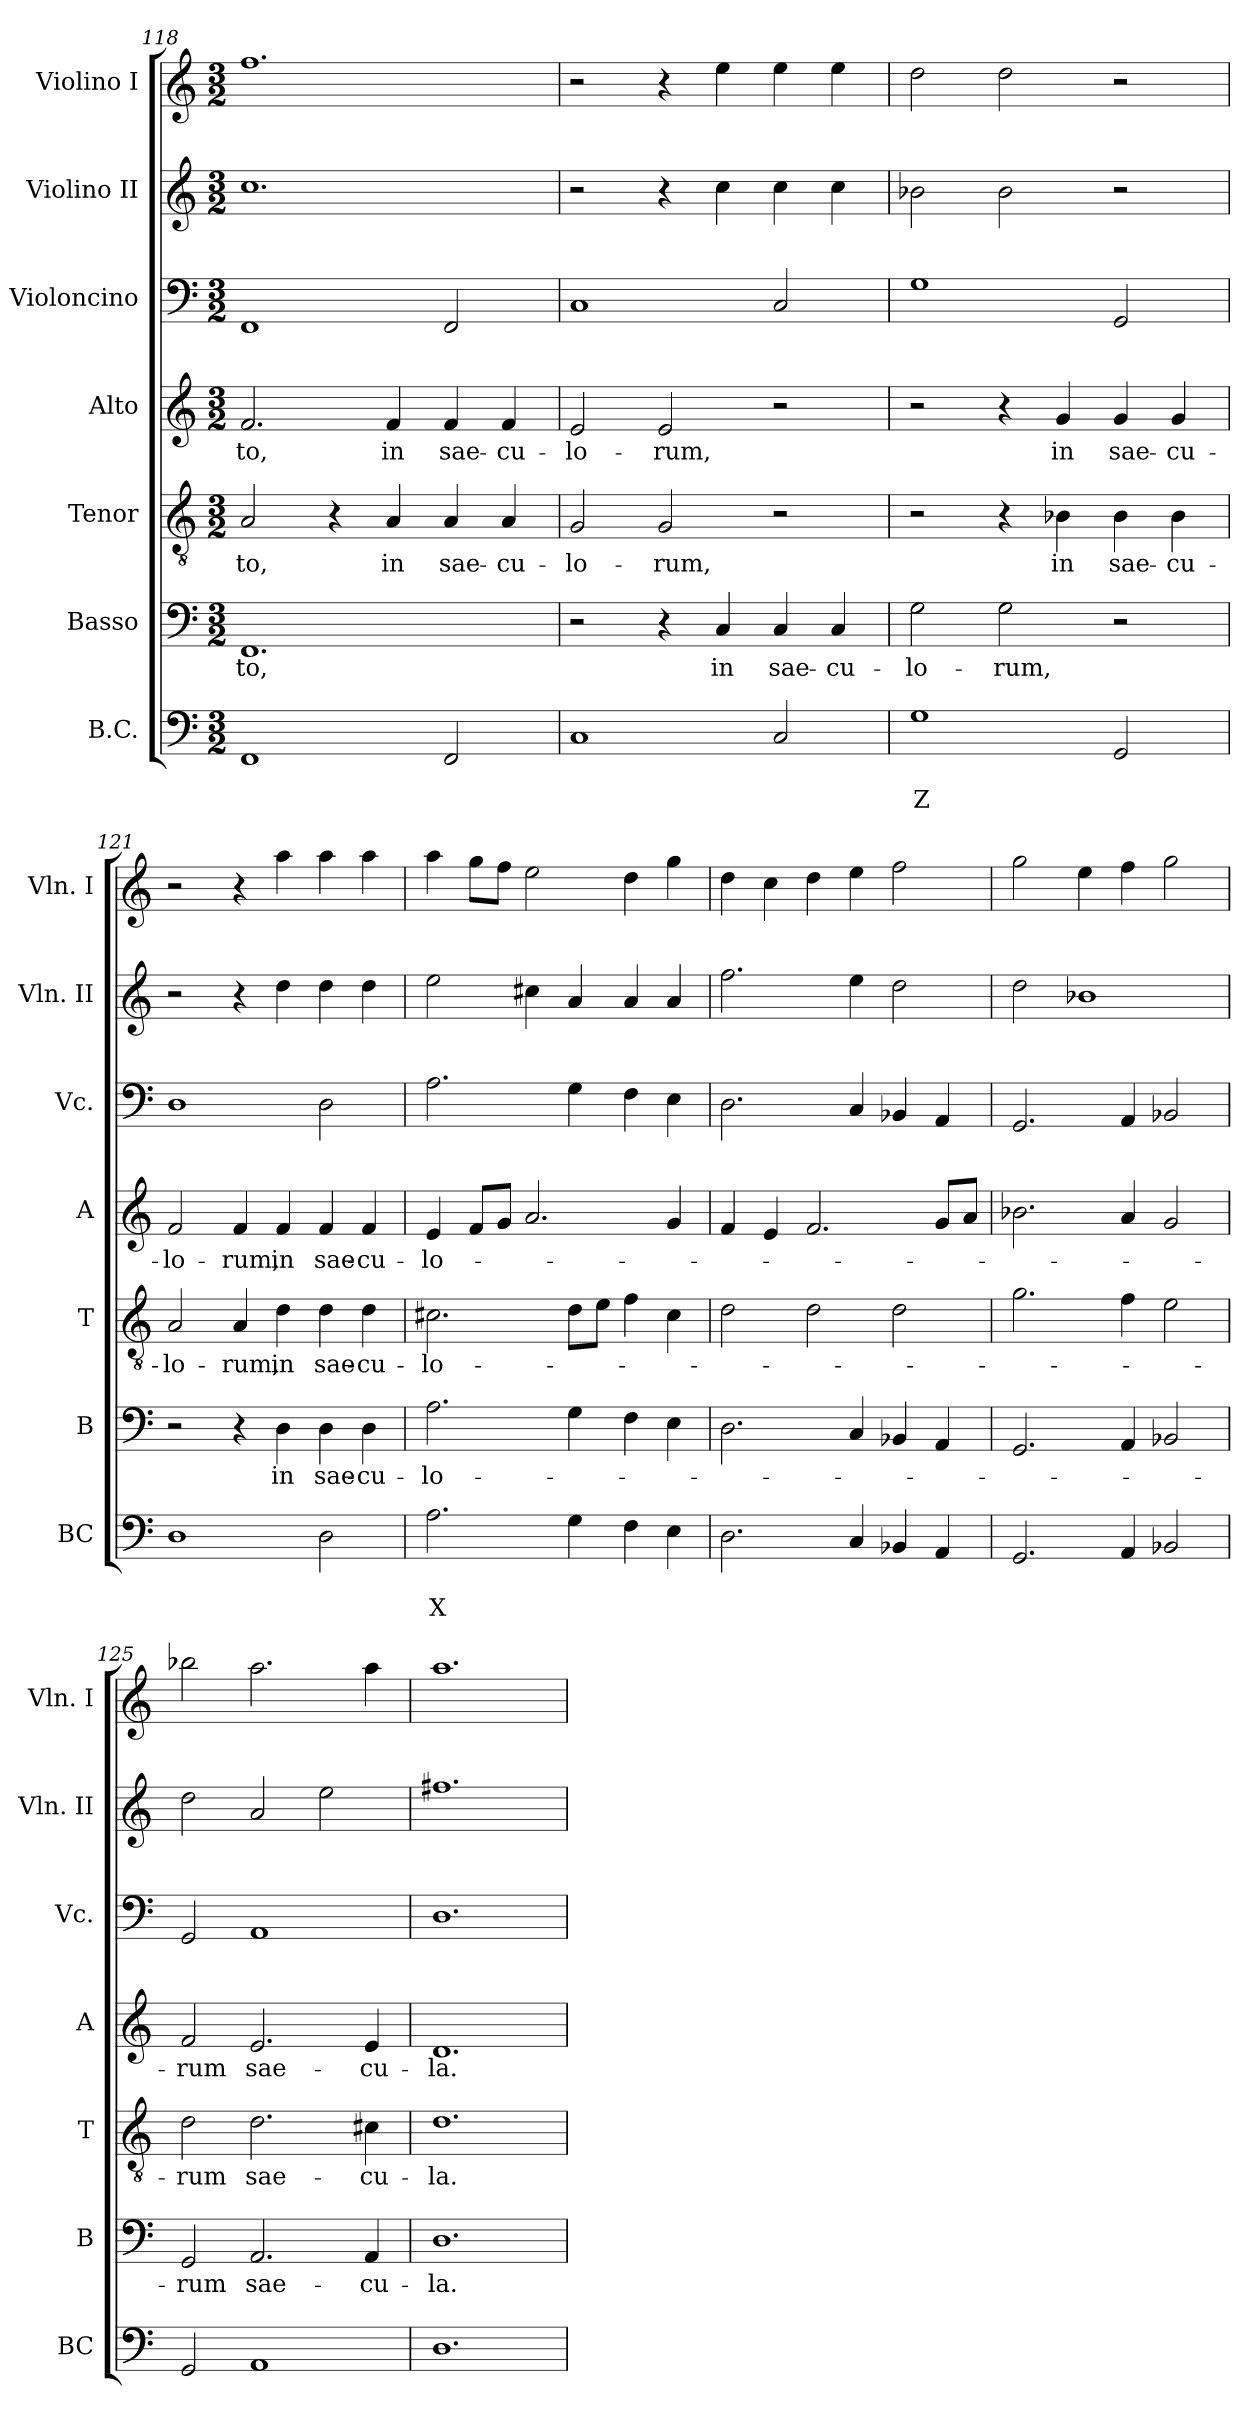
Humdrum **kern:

**kern	**text	**text	**kern	**text	**kern	**text	**kern	**text	**kern	**kern	**kern
*part7	*part7	*part7	*part6	*part6	*part5	*part5	*part4	*part4	*part3	*part2	*part1
*staff7	*staff7	*staff7	*staff6	*staff6	*staff5	*staff5	*staff4	*staff4	*staff3	*staff2	*staff1
*I"B.C.	*	*	*I"Basso	*	*I"Tenor	*	*I"Alto	*	*I"Violoncino	*I"Violino II	*I"Violino I
*I'BC	*	*	*I'B	*	*I'T	*	*I'A	*	*I'Vc.	*I'Vln. II	*I'Vln. I
*clefF4	*	*	*clefF4	*	*clefGv2	*	*clefG2	*	*clefF4	*clefG2	*clefG2
*k[]	*	*	*k[]	*	*k[]	*	*k[]	*	*k[]	*k[]	*k[]
*C:	*	*	*C:	*	*C:	*	*C:	*	*C:	*C:	*C:
*M3/2	*	*	*M3/2	*	*M3/2	*	*M3/2	*	*M3/2	*M3/2	*M3/2
=118	=118	=118	=118	=118	=118	=118	=118	=118	=118	=118	=118
!	!	!	!	!LO:LY:b	!	!LO:LY:b	!	!LO:LY:b	!	!	!
1FF	.	.	1.FF	-to,	2A/	-to,	2.f/	-to,	1FF	1.cc	1.ff
.	.	.	.	.	4r	.	.	.	.	.	.
!	!	!	!	!	!	!LO:LY:b	!	!LO:LY:b	!	!	!
.	.	.	.	.	4A/	in	4f/	in	.	.	.
!	!	!	!	!	!	!LO:LY:b	!	!LO:LY:b	!	!	!
2FF/	.	.	.	.	4A/	sae-	4f/	sae-	2FF/	.	.
!	!	!	!	!	!	!LO:LY:b	!	!LO:LY:b	!	!	!
.	.	.	.	.	4A/	-cu-	4f/	-cu-	.	.	.
=119	=119	=119	=119	=119	=119	=119	=119	=119	=119	=119	=119
!	!	!	!	!	!	!LO:LY:b	!	!LO:LY:b	!	!	!
1C	.	.	2r	.	2G/	-lo-	2e/	-lo-	1C	2r	2r
!	!	!	!	!	!	!LO:LY:b	!	!LO:LY:b	!	!	!
.	.	.	4r	.	2G/	-rum,	2e/	-rum,	.	4r	4r
!	!	!	!	!LO:LY:b	!	!	!	!	!	!	!
.	.	.	4C/	in	.	.	.	.	.	4cc\	4ee\
!	!	!	!	!LO:LY:b	!	!	!	!	!	!	!
2C/	.	.	4C/	sae-	2r	.	2r	.	2C/	4cc\	4ee\
!	!	!	!	!LO:LY:b	!	!	!	!	!	!	!
.	.	.	4C/	-cu-	.	.	.	.	.	4cc\	4ee\
!!LO:PB:g=z
=120	=120	=120	=120	=120	=120	=120	=120	=120	=120	=120	=120
!	!	!LO:LY:b	!	!LO:LY:b	!	!	!	!	!	!	!
1G	.	Z	2G\	-lo-	2r	.	2r	.	1G	2b-X\	2dd\
!	!	!	!	!LO:LY:b	!	!	!	!	!	!	!
.	.	.	2G\	-rum,	4r	.	4r	.	.	2b-\	2dd\
!	!	!	!	!	!	!LO:LY:b	!	!LO:LY:b	!	!	!
.	.	.	.	.	4B-X\	in	4g/	in	.	.	.
!	!	!	!	!	!	!LO:LY:b	!	!LO:LY:b	!	!	!
2GG/	.	.	2r	.	4B-\	sae-	4g/	sae-	2GG/	2r	2r
!	!	!	!	!	!	!LO:LY:b	!	!LO:LY:b	!	!	!
.	.	.	.	.	4B-\	-cu-	4g/	-cu-	.	.	.
=121	=121	=121	=121	=121	=121	=121	=121	=121	=121	=121	=121
!	!	!	!	!	!	!LO:LY:b	!	!LO:LY:b	!	!	!
1D	.	.	2r	.	2A/	-lo-	2f/	-lo-	1D	2r	2r
!	!	!	!	!	!	!LO:LY:b	!	!LO:LY:b	!	!	!
.	.	.	4r	.	4A/	-rum,	4f/	-rum,	.	4r	4r
!	!	!	!	!LO:LY:b	!	!LO:LY:b	!	!LO:LY:b	!	!	!
.	.	.	4D\	in	4d\	in	4f/	in	.	4dd\	4aa\
!	!	!	!	!LO:LY:b	!	!LO:LY:b	!	!LO:LY:b	!	!	!
2D\	.	.	4D\	sae-	4d\	sae-	4f/	sae-	2D\	4dd\	4aa\
!	!	!	!	!LO:LY:b	!	!LO:LY:b	!	!LO:LY:b	!	!	!
.	.	.	4D\	-cu-	4d\	-cu-	4f/	-cu-	.	4dd\	4aa\
=122	=122	=122	=122	=122	=122	=122	=122	=122	=122	=122	=122
!	!	!LO:LY:b	!	!LO:LY:b	!	!LO:LY:b	!	!LO:LY:b	!	!	!
2.A\	.	X	2.A\	-lo-	2.c#X\	-lo-	4e/	-lo-	2.A\	2ee\	4aa\
.	.	.	.	.	.	.	8f/L	.	.	.	8gg\L
.	.	.	.	.	.	.	8g/J	.	.	.	8ff\J
.	.	.	.	.	.	.	2.a/	.	.	4cc#X\	2ee\
4G\	.	.	4G\	.	8d\L	.	.	.	4G\	4a/	.
.	.	.	.	.	8e\J	.	.	.	.	.	.
4F\	.	.	4F\	.	4f\	.	.	.	4F\	4a/	4dd\
4E\	.	.	4E\	.	4c#\	.	4g/	.	4E\	4a/	4gg\
=123	=123	=123	=123	=123	=123	=123	=123	=123	=123	=123	=123
2.D\	.	.	2.D\	.	2d\	.	4f/	.	2.D\	2.ff\	4dd\
.	.	.	.	.	.	.	4e/	.	.	.	4cc\
.	.	.	.	.	2d\	.	2.f/	.	.	.	4dd\
4C/	.	.	4C/	.	.	.	.	.	4C/	4ee\	4ee\
4BB-X/	.	.	4BB-X/	.	2d\	.	.	.	4BB-X/	2dd\	2ff\
4AA/	.	.	4AA/	.	.	.	8g/L	.	4AA/	.	.
.	.	.	.	.	.	.	8a/J	.	.	.	.
!!LO:LB:g=z
=124	=124	=124	=124	=124	=124	=124	=124	=124	=124	=124	=124
2.GG/	.	.	2.GG/	.	2.g\	.	2.b-X\	.	2.GG/	2dd\	2gg\
.	.	.	.	.	.	.	.	.	.	1b-X	4ee\
4AA/	.	.	4AA/	.	4f\	.	4a/	.	4AA/	.	4ff\
2BB-X/	.	.	2BB-X/	.	2e\	.	2g/	.	2BB-X/	.	2gg\
=125	=125	=125	=125	=125	=125	=125	=125	=125	=125	=125	=125
!	!	!	!	!LO:LY:b	!	!LO:LY:b	!	!LO:LY:b	!	!	!
2GG/	.	.	2GG/	-rum	2d\	-rum	2f/	-rum	2GG/	2dd\	2bb-X\
!	!	!	!	!LO:LY:b	!	!LO:LY:b	!	!LO:LY:b	!	!	!
1AA	.	.	2.AA/	sae-	2.d\	sae-	2.e/	sae-	1AA	2a/	2.aa\
.	.	.	.	.	.	.	.	.	.	2ee\	.
!	!	!	!	!LO:LY:b	!	!LO:LY:b	!	!LO:LY:b	!	!	!
.	.	.	4AA/	-cu-	4c#X\	-cu-	4e/	-cu-	.	.	4aa\
=126	=126	=126	=126	=126	=126	=126	=126	=126	=126	=126	=126
!	!	!	!	!LO:LY:b	!	!LO:LY:b	!	!LO:LY:b	!	!	!
1.D	.	.	1.D	-la.	1.d	-la.	1.d	-la.	1.D	1.ff#X	1.aa
=	=	=	=	=	=	=	=	=	=	=	=
*-	*-	*-	*-	*-	*-	*-	*-	*-	*-	*-	*-
